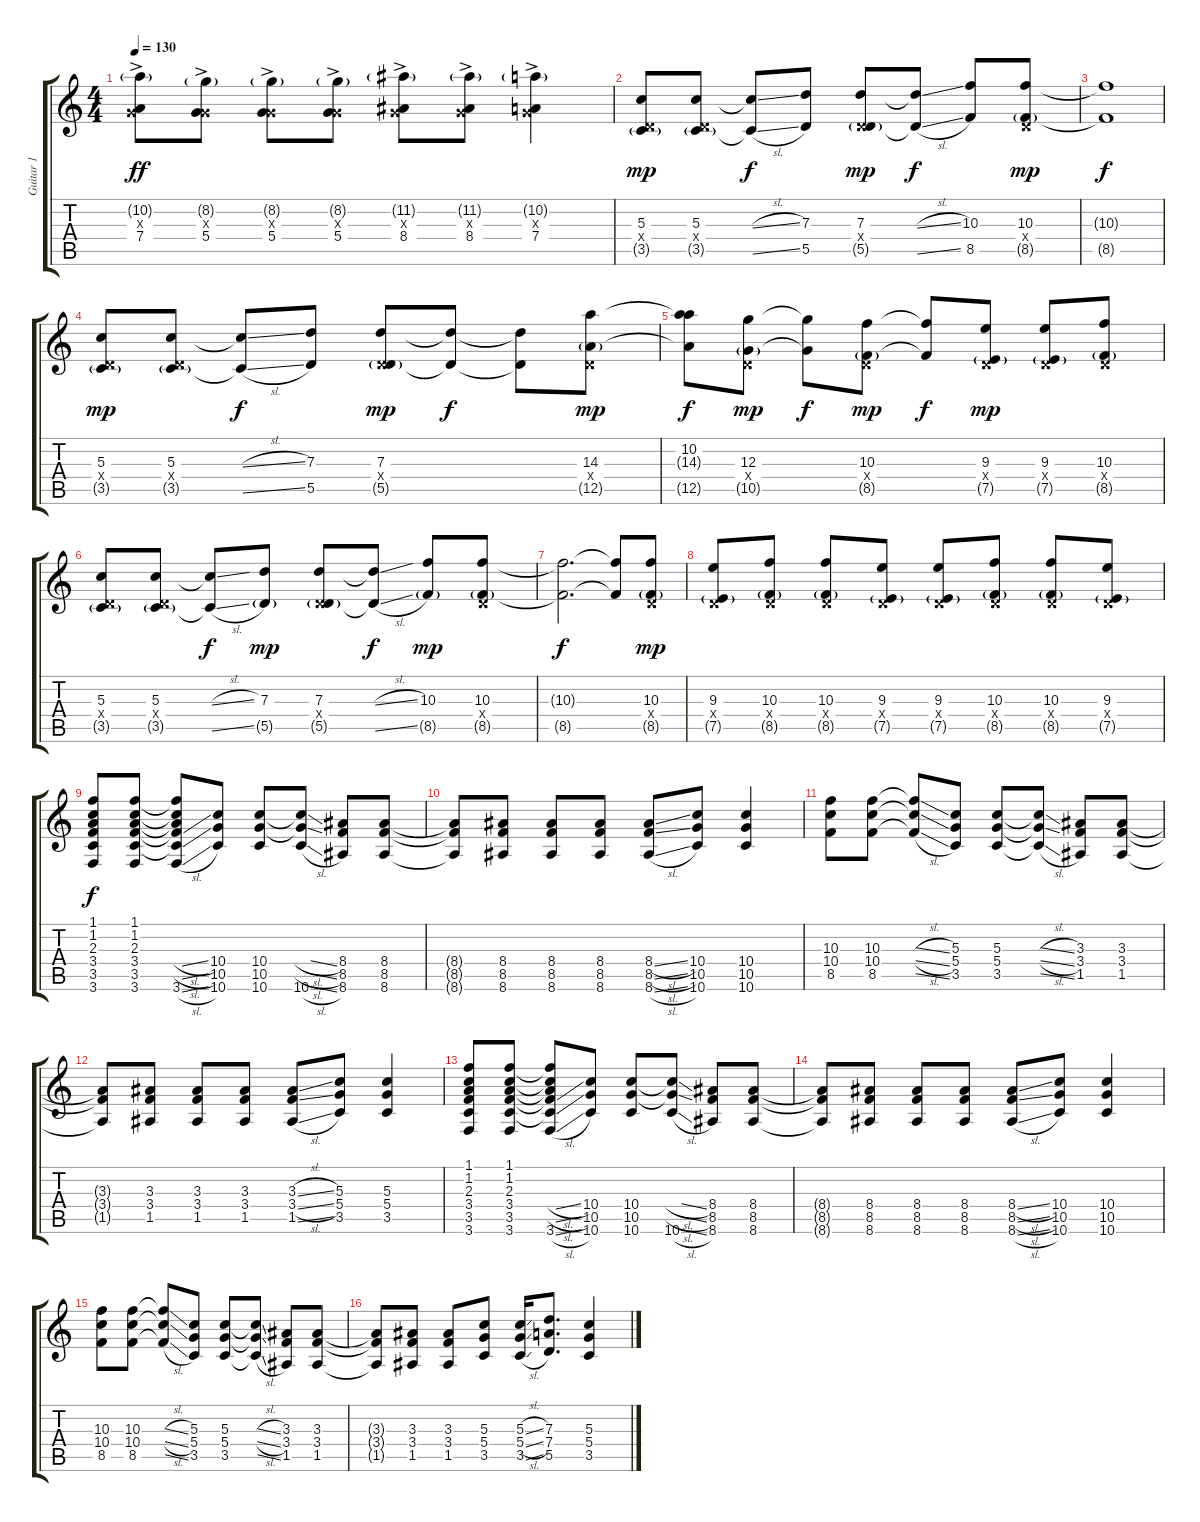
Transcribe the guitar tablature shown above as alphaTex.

\track ("Guitar 1" "Guitar 1") {instrument acousticguitarsteel}
\staff {score tabs}
\tuning (E4 B3 G3 D3 A2 D2) {hide}
\ts (4 4)
\tempo 130
\clef g2
\ks c
(10.2{g} 0.3{x} 7.4{ac}).8{dy ff} (8.2{g} 0.3{x} 5.4{ac}).8 (8.2{g} 0.3{x} 5.4{ac}).8 (8.2{g} 0.3{x} 5.4{ac}).8 (11.2{g} 0.3{x} 8.4{ac}).8 (11.2{g} 0.3{x} 8.4{ac}).8 (10.2{g} 0.3{x} 7.4{ac}).4 |
(5.3 0.4{x} 3.5{g}).8{dy mp volume 16 instrument electricguitarclean} (5.3 0.4{x} 3.5{g}).8 (5.3{sl t} 3.5{sl t}).8{dy f} (7.3 5.5).8 (7.3 0.4{x} 5.5{g}).8{dy mp} (7.3{sl t} 5.5{sl t}).8{dy f} (10.3 8.5).8 (10.3 0.4{x} 8.5{g}).8{dy mp} |
(10.3{t} 8.5{t}).1{dy f} |
(5.3 0.4{x} 3.5{g}).8{dy mp} (5.3 0.4{x} 3.5{g}).8 (5.3{sl t} 3.5{sl t}).8{dy f} (7.3 5.5).8 (7.3 0.4{x} 5.5{g}).8{dy mp} (7.3{t} 5.5{t}).8{dy f} (7.3{t} 5.5{t}).8 (14.3 0.4{x} 12.5{g}).8{dy mp} |
(10.2 14.3{t} 12.5{t}).8{dy f} (12.3 0.4{x} 10.5{g}).8{dy mp} (12.3{t} 10.5{t}).8{dy f} (10.3 0.4{x} 8.5{g}).8{dy mp} (10.3{t} 8.5{t}).8{dy f} (9.3 0.4{x} 7.5{g}).8{dy mp} (9.3 0.4{x} 7.5{g}).8 (10.3 0.4{x} 8.5{g}).8 |
(5.3 0.4{x} 3.5{g}).8 (5.3 0.4{x} 3.5{g}).8 (5.3{sl t} 3.5{sl t}).8{dy f} (7.3 5.5{g}).8{dy mp} (7.3 0.4{x} 5.5{g}).8 (7.3{sl t} 5.5{sl t}).8{dy f} (10.3 8.5{g}).8{dy mp} (10.3 0.4{x} 8.5{g}).8 |
(10.3{t} 8.5{t}).2{d dy f} (10.3{t} 8.5{t}).8 (10.3 0.4{x} 8.5{g}).8{dy mp} |
(9.3 0.4{x} 7.5{g}).8 (10.3 0.4{x} 8.5{g}).8 (10.3 0.4{x} 8.5{g}).8 (9.3 0.4{x} 7.5{g}).8 (9.3 0.4{x} 7.5{g}).8 (10.3 0.4{x} 8.5{g}).8 (10.3 0.4{x} 8.5{g}).8 (9.3 0.4{x} 7.5{g}).8 |
(1.1 1.2 2.3 3.4 3.5 3.6).8{dy f volume 6 instrument distortionguitar} (1.1 1.2 2.3 3.4 3.5 3.6).8 (1.1{t} 1.2{t} 2.3{t} 3.4{sl t} 3.5{sl t} 3.6{sl}).8 (10.4 10.5 10.6).8 (10.4 10.5 10.6).8 (10.4{sl t} 10.5{sl t} 10.6{sl}).8 (8.4 8.5 8.6).8 (8.4 8.5 8.6).8 |
(8.4{t} 8.5{t} 8.6{t}).8 (8.4 8.5 8.6).8 (8.4 8.5 8.6).8 (8.4 8.5 8.6).8 (8.4{sl} 8.5{sl} 8.6{sl}).8 (10.4 10.5 10.6).8 (10.4 10.5 10.6).4 |
(10.3 10.4 8.5).8 (10.3 10.4 8.5).8 (10.3{sl t} 10.4{sl t} 8.5{sl t}).8 (5.3 5.4 3.5).8 (5.3 5.4 3.5).8 (5.3{sl t} 5.4{sl t} 3.5{sl t}).8 (3.3 3.4 1.5).8 (3.3 3.4 1.5).8 |
(3.3{t} 3.4{t} 1.5{t}).8 (3.3 3.4 1.5).8 (3.3 3.4 1.5).8 (3.3 3.4 1.5).8 (3.3{sl} 3.4{sl} 1.5{sl}).8 (5.3 5.4 3.5).8 (5.3 5.4 3.5).4 |
(1.1 1.2 2.3 3.4 3.5 3.6).8 (1.1 1.2 2.3 3.4 3.5 3.6).8 (1.1{t} 1.2{t} 2.3{t} 3.4{sl t} 3.5{sl t} 3.6{sl}).8 (10.4 10.5 10.6).8 (10.4 10.5 10.6).8 (10.4{sl t} 10.5{sl t} 10.6{sl}).8 (8.4 8.5 8.6).8 (8.4 8.5 8.6).8 |
(8.4{t} 8.5{t} 8.6{t}).8 (8.4 8.5 8.6).8 (8.4 8.5 8.6).8 (8.4 8.5 8.6).8 (8.4{sl} 8.5{sl} 8.6{sl}).8 (10.4 10.5 10.6).8 (10.4 10.5 10.6).4 |
(10.3 10.4 8.5).8 (10.3 10.4 8.5).8 (10.3{sl t} 10.4{sl t} 8.5{sl t}).8 (5.3 5.4 3.5).8 (5.3 5.4 3.5).8 (5.3{sl t} 5.4{sl t} 3.5{sl t}).8 (3.3 3.4 1.5).8 (3.3 3.4 1.5).8 |
(3.3{t} 3.4{t} 1.5{t}).8 (3.3 3.4 1.5).8 (3.3 3.4 1.5).8 (5.3 5.4 3.5).8 (5.3{sl} 5.4{sl} 3.5{sl}).16 (7.3 7.4 5.5).8{d} (5.3 5.4 3.5).4
